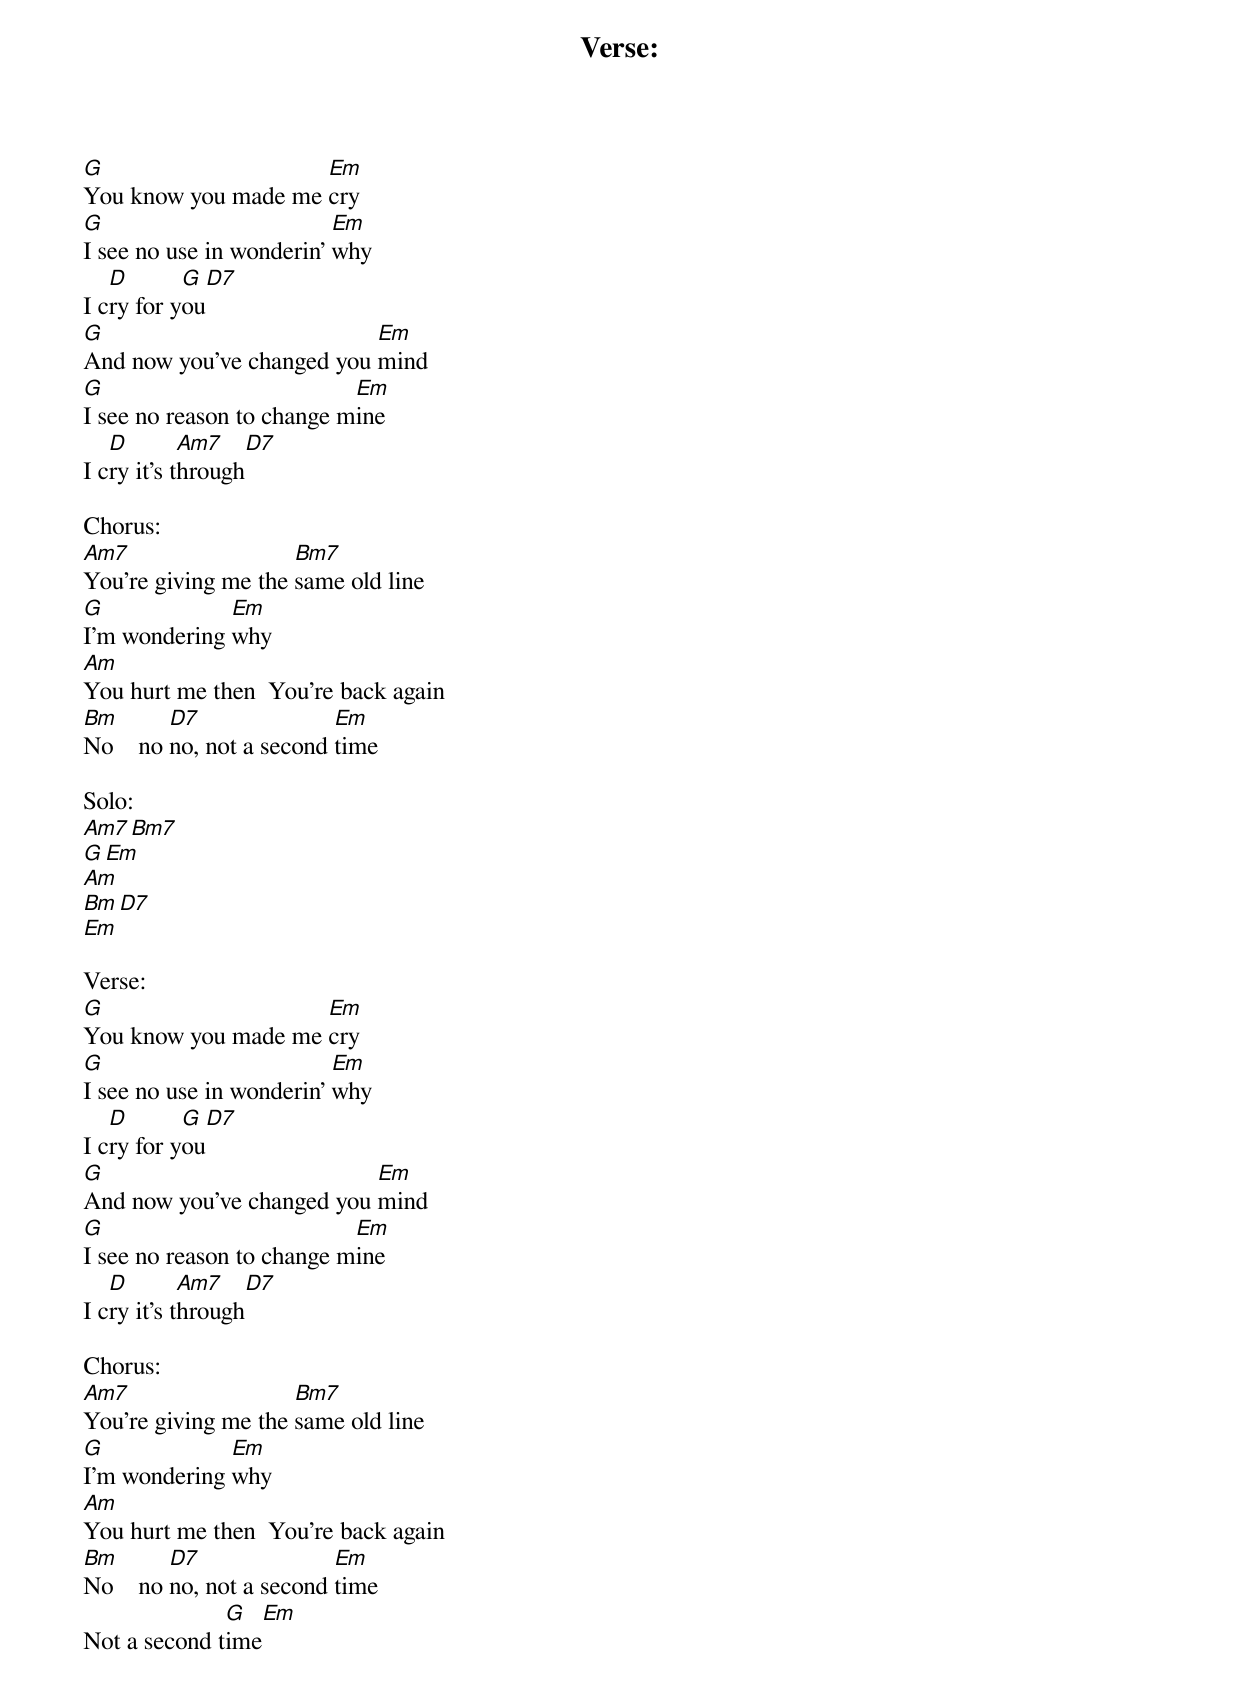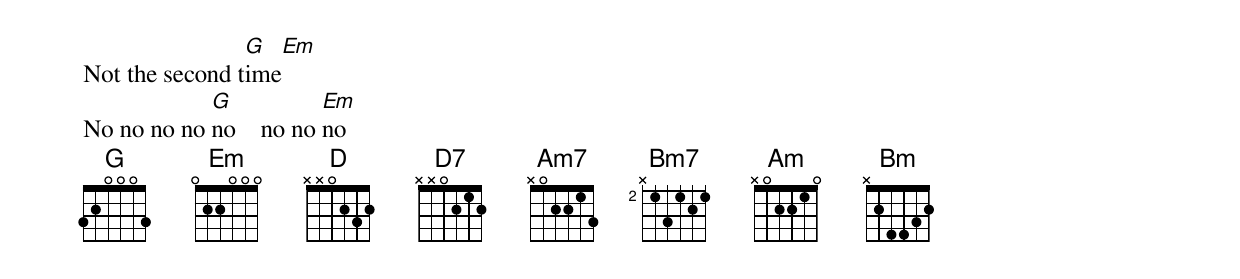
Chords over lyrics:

Verse:
G                    Em
You know you made me cry
G                         Em
I see no use in wonderin' why
   D       G        D7
I cry for you
G                          Em
And now you've changed you mind
G                          Em
I see no reason to change mine
   D        Am7       D7
I cry it's through

Chorus:
Am7                  Bm7
You're giving me the same old line
G             Em
I'm wondering why
Am
You hurt me then  You're back again
Bm       D7               Em
No    no no, not a second time

Solo:
Am7      Bm7
G        Em
Am
Bm       D7
Em

Verse:
G                    Em
You know you made me cry
G                         Em
I see no use in wonderin' why
   D       G        D7
I cry for you
G                          Em
And now you've changed you mind
G                          Em
I see no reason to change mine
   D        Am7       D7
I cry it's through

Chorus:
Am7                  Bm7
You're giving me the same old line
G             Em
I'm wondering why
Am
You hurt me then  You're back again
Bm       D7               Em
No    no no, not a second time
              G         Em
Not a second time
                G         Em
Not the second time
            G           Em
No no no no no    no no no
